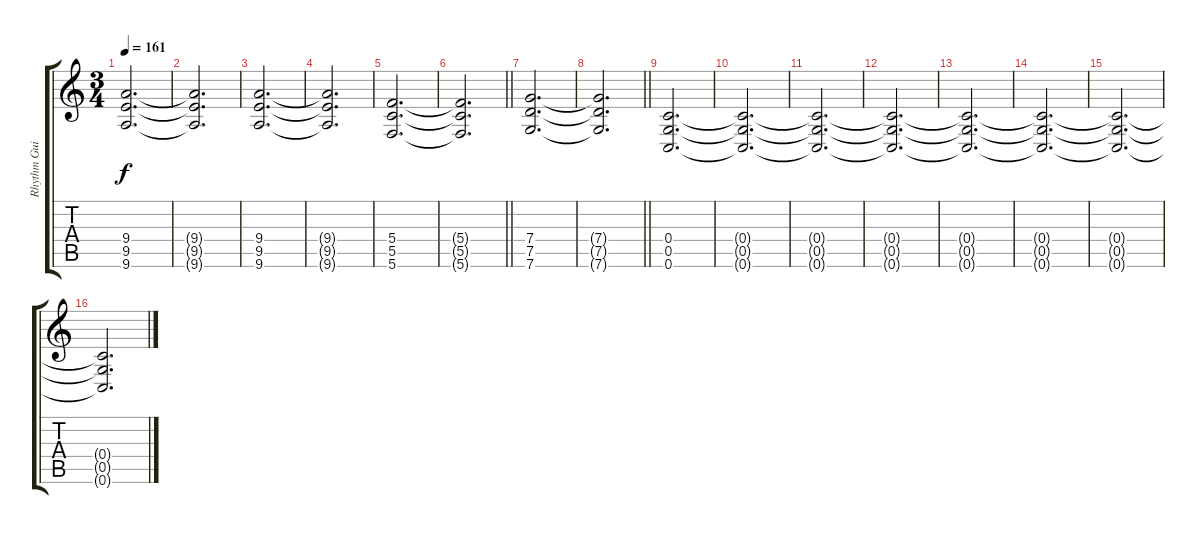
\track ("Rhythm Guitar - Ronnie Winter" "Rhythm Gui") {instrument distortionguitar}
\staff {score tabs}
\tuning (D4 A3 F3 C3 G2 C2) {hide}
\ts (3 4)
\tempo 161
\clef g2
\ks c
(9.4 9.5 9.6).2{d dy f} |
(9.4{t} 9.5{t} 9.6{t}).2{d} |
(9.4 9.5 9.6).2{d} |
(9.4{t} 9.5{t} 9.6{t}).2{d} |
(5.4 5.5 5.6).2{d} |
\barLineRight lightlight
(5.4{t} 5.5{t} 5.6{t}).2{d} |
(7.4 7.5 7.6).2{d} |
\barLineRight lightlight
(7.4{t} 7.5{t} 7.6{t}).2{d} |
(0.4 0.5 0.6).2{d volume 2} |
(0.4{t} 0.5{t} 0.6{t}).2{d} |
(0.4{t} 0.5{t} 0.6{t}).2{d} |
(0.4{t} 0.5{t} 0.6{t}).2{d} |
(0.4{t} 0.5{t} 0.6{t}).2{d} |
(0.4{t} 0.5{t} 0.6{t}).2{d} |
(0.4{t} 0.5{t} 0.6{t}).2{d} |
(0.4{t} 0.5{t} 0.6{t}).2{d}
